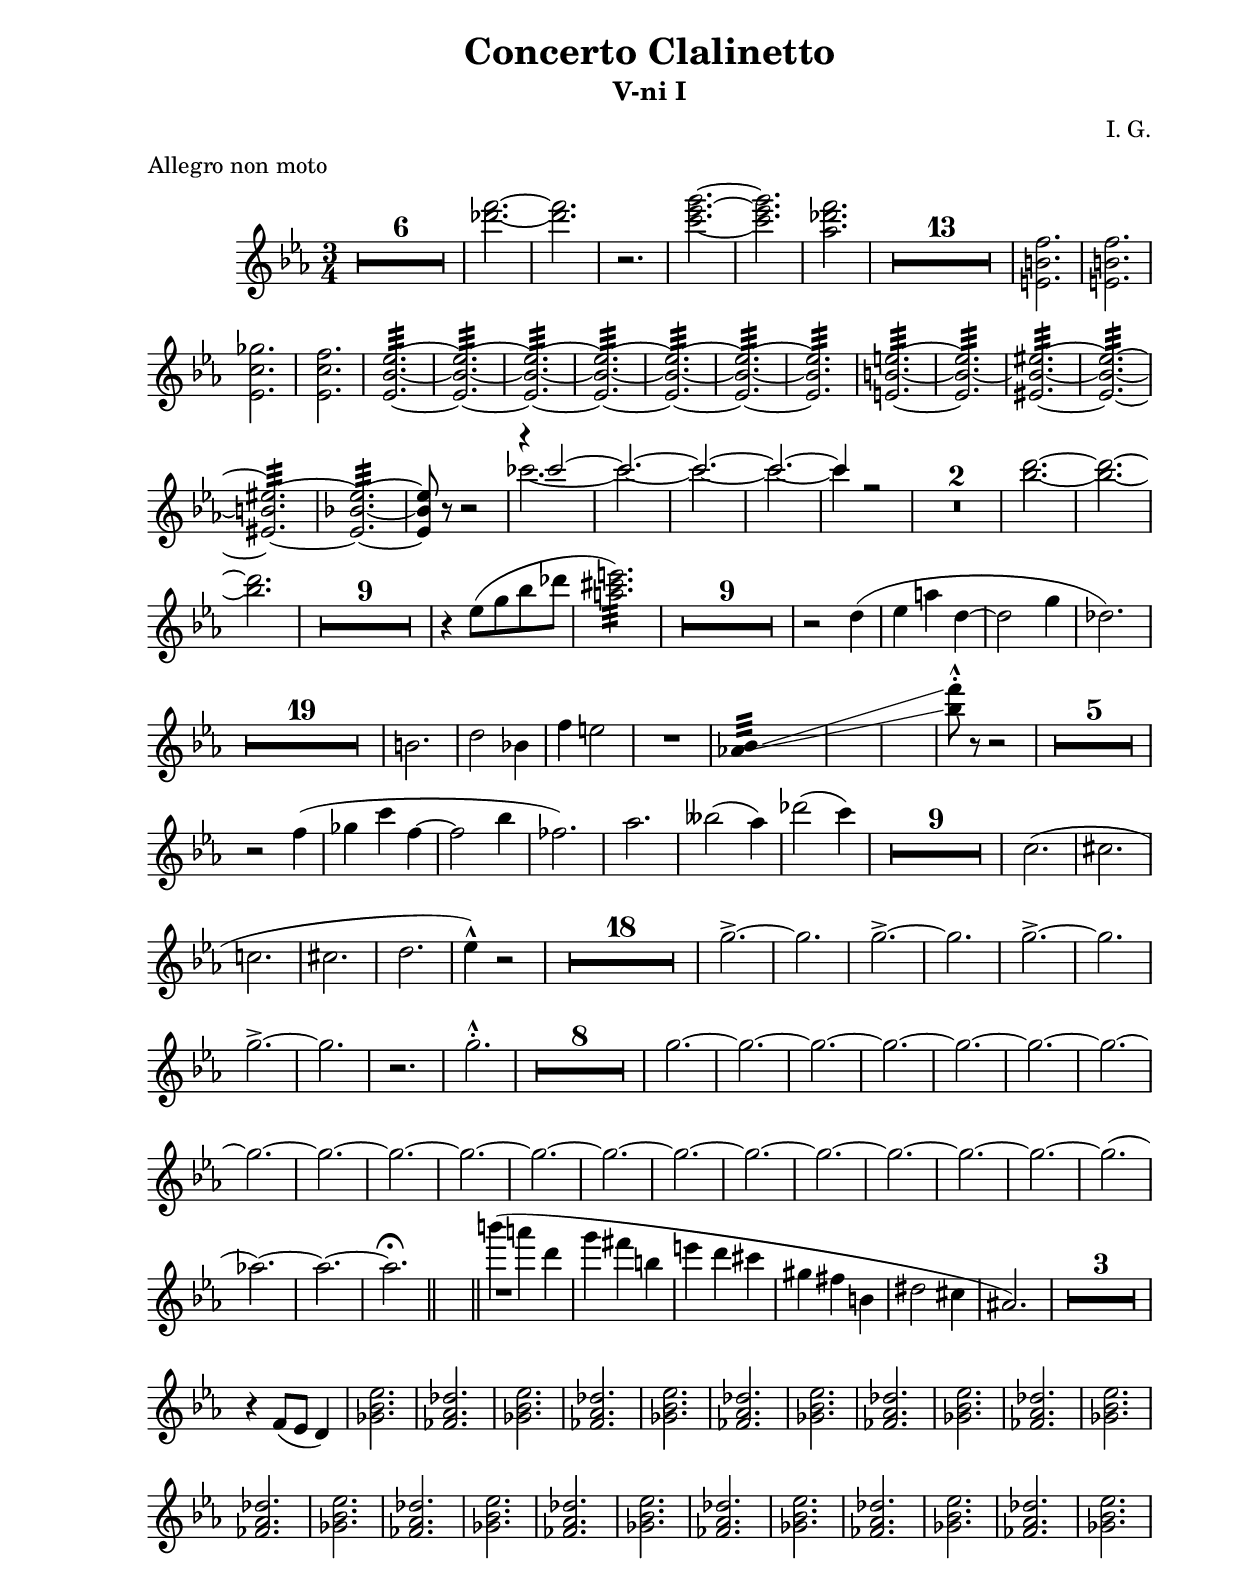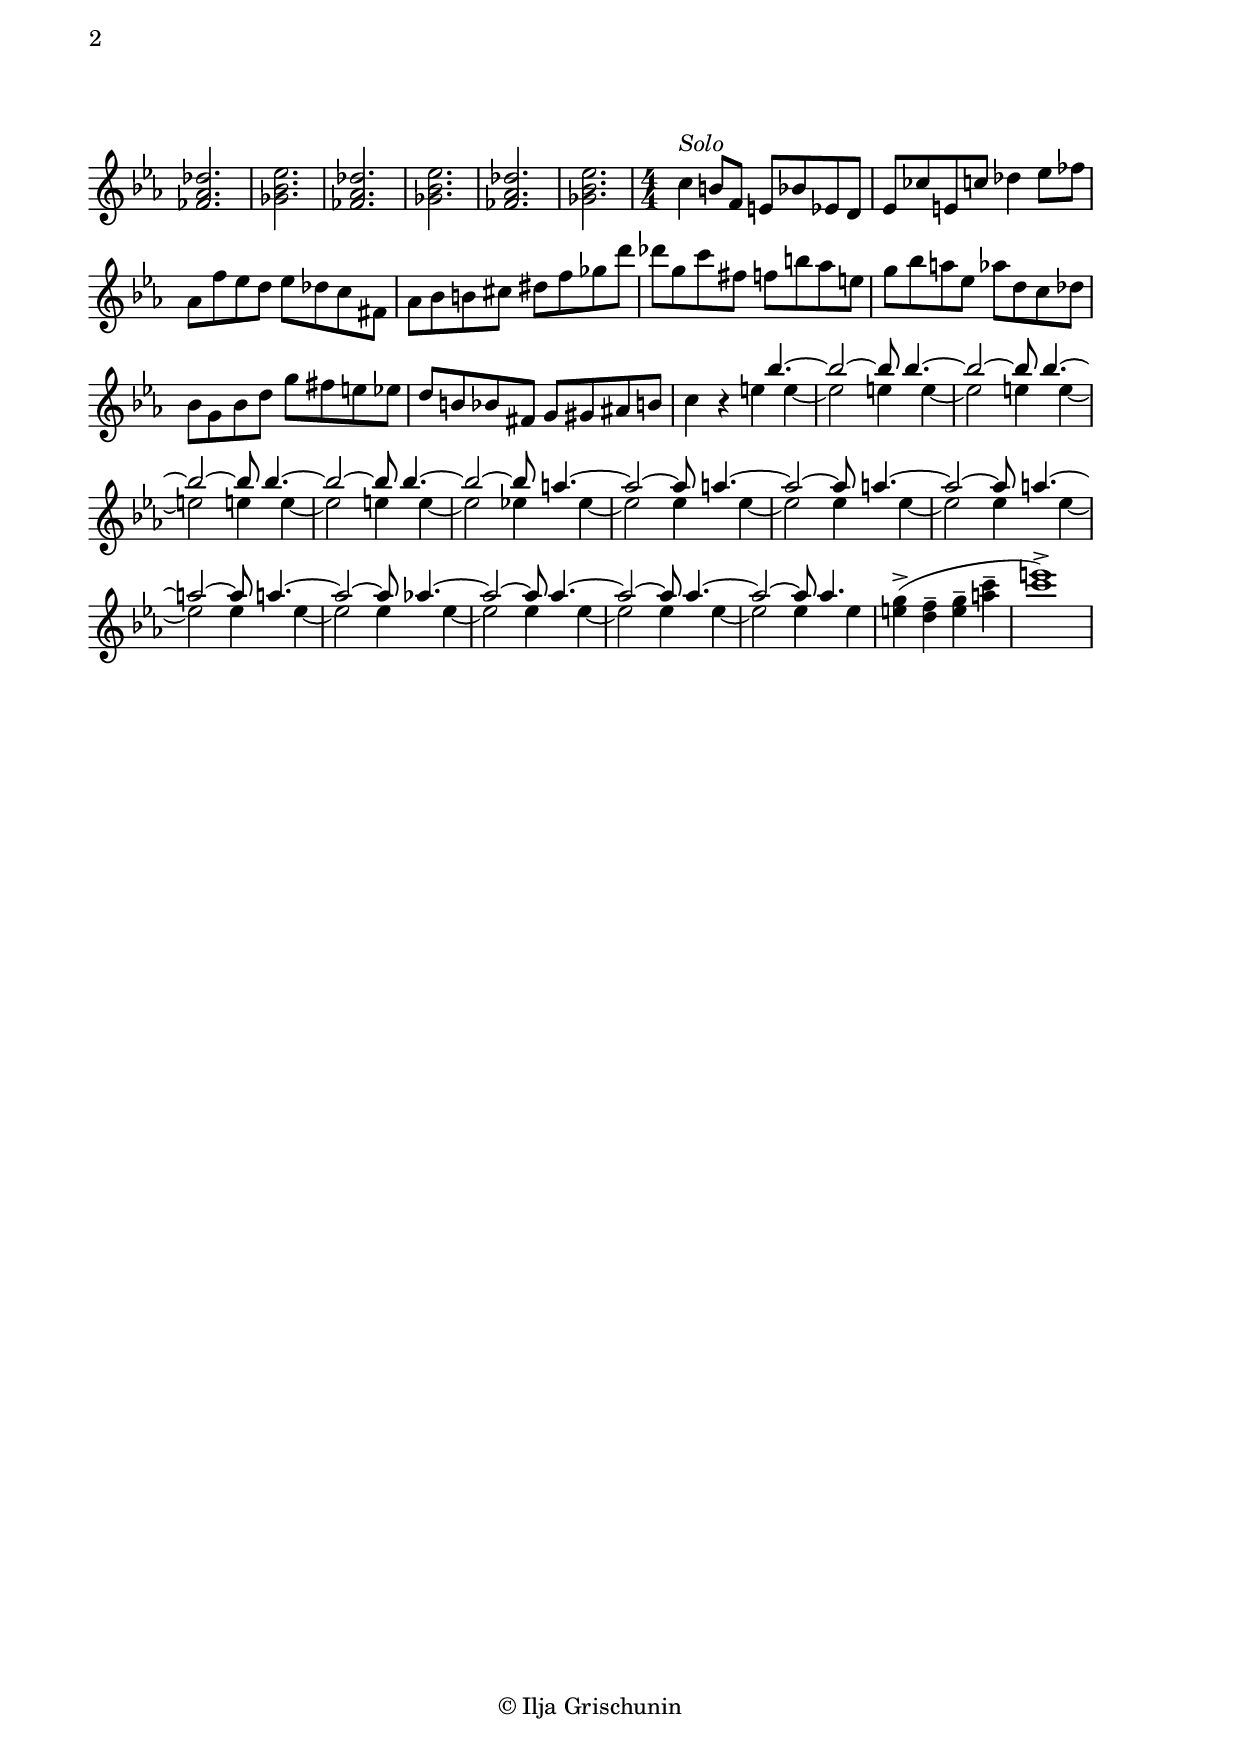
\version "2.19.15"
%\version "2.18.0"

\language "deutsch"

\header {
  title = "Concerto Clalinetto"
  subtitle = "V-ni I"
  meter = "Allegro non moto"
  composer = "I. G."
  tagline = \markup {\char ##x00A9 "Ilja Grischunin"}
}

#(ly:set-option 'relative-includes #t)

\paper {
  #(set-paper-size "a4")
  top-system-spacing #'basic-distance = #25
  top-markup-spacing #'basic-distance = #8
  markup-system-spacing #'basic-distance = #8
  %system-system-spacing #'basic-distance = #20
  last-bottom-spacing #'basic-distance = #25
  two-sided = ##t
  inner-margin = 25
  outer-margin = 15
}

\layout {
  \context {
    \Score
    \remove "Bar_number_engraver"
  }
}
\version "2.19.15"
%\version "2.18.0"

\language "deutsch"

vniOneMusic = \relative {
  \time 3/4
  \key es \major
  \override MultiMeasureRest #'expand-limit = #2
  \set Score.skipBars = ##t
  R2.*6 <des''' f>2.~ q r <c es g>~ q <as des f> R2.*13 
  <e, h' f'>2. q <es c' ges'><es c' f>
  <es b' es>:32~ q:32~ q:32~ q:32~ q:32~ q:32~ q:32
  <e h' e>:32~ <e h'~ e>:32
  <eis h' eis>:32~ q:32~ <eis~ h' eis~>:32 <eis b'! eis>:32~ q8 r r2
  <<
    {
      r4 ces''2~ ces2.~ ces~ ces~ ces4 r2
    }
    \\
    {
      ces2.~  ces~   ces~ ces~ ces4 s2
    }
  >>
  R2.*2 <b d>2.~ q~ q R2.*9 r4 es,8( g b des <a cis e>2.:32) R2.*9
  r2 d,4( es a d,~ d2 g4 des2.) R2.*19 h2. d2 b!4 f' e2 R2.
  \once \hide Stem <as,! b>4:32\glissando s2 s2. s <b' f'>8-.-^ r r2
  R2.*5
  r2 f4( ges c f,~f2 b4 fes2.) as heses2( as4) des2( c4) R2.*9
  c,2.( cis c! cis d es4)-^ r2 R2.*18 
  \repeat unfold 4 {g2.->~ g} r g-.-^R2.*8
  g2.~ \repeat unfold 18 {g2.~} g2.( as!)~ as~ as\fermata
  %%%%%%%%%%%%%%%%%%%
  \bar "||" \cadenzaOn R1*10 \cadenzaOff \bar "||"
  %%%%%%%%%%%%%%%%%%%
  h'4( a d, g fis h, e d cis gis fis h, dis2 cis4 ais2.)
  R2.*3 r4 f8( es d4)
  \repeat unfold 4 {<ges b es>2. <fes as des>}
  <ges b es>2.
  %\bar "||"
  %\time 3/4
  <fes as des>
  \repeat unfold 9 {<ges b es>2. <fes as des>} <ges b es>2.
  \numericTimeSignature
  \time 4/4
  c4^\markup {\italic Solo} h8 f e b' es, d es ces' e, c' des4 es8 fes
  as, f' es d es des c fis, as b h cis dis f ges d' 
  des g, c fis, f h as e g b a es as d, c des b g b d g fis e es
  d h b fis g gis ais h c4 r4
  <<
    {
      s8 \repeat unfold 5 {b'4.~ b2~ b8} 
      \repeat unfold 5 {a4.~ a2~ a8} \repeat unfold 3 {as4.~ as2~ as8}
      as4.
    }
    \\
    {
      \repeat unfold 5 {e4 e~ e2} \repeat unfold 8 {es4 es~ es2}
      es4 es
    }
  >>
  <e g>4->(<d f>--<e g>--<a c>--<c e>1->)
}

\score {
  \vniOneMusic
}